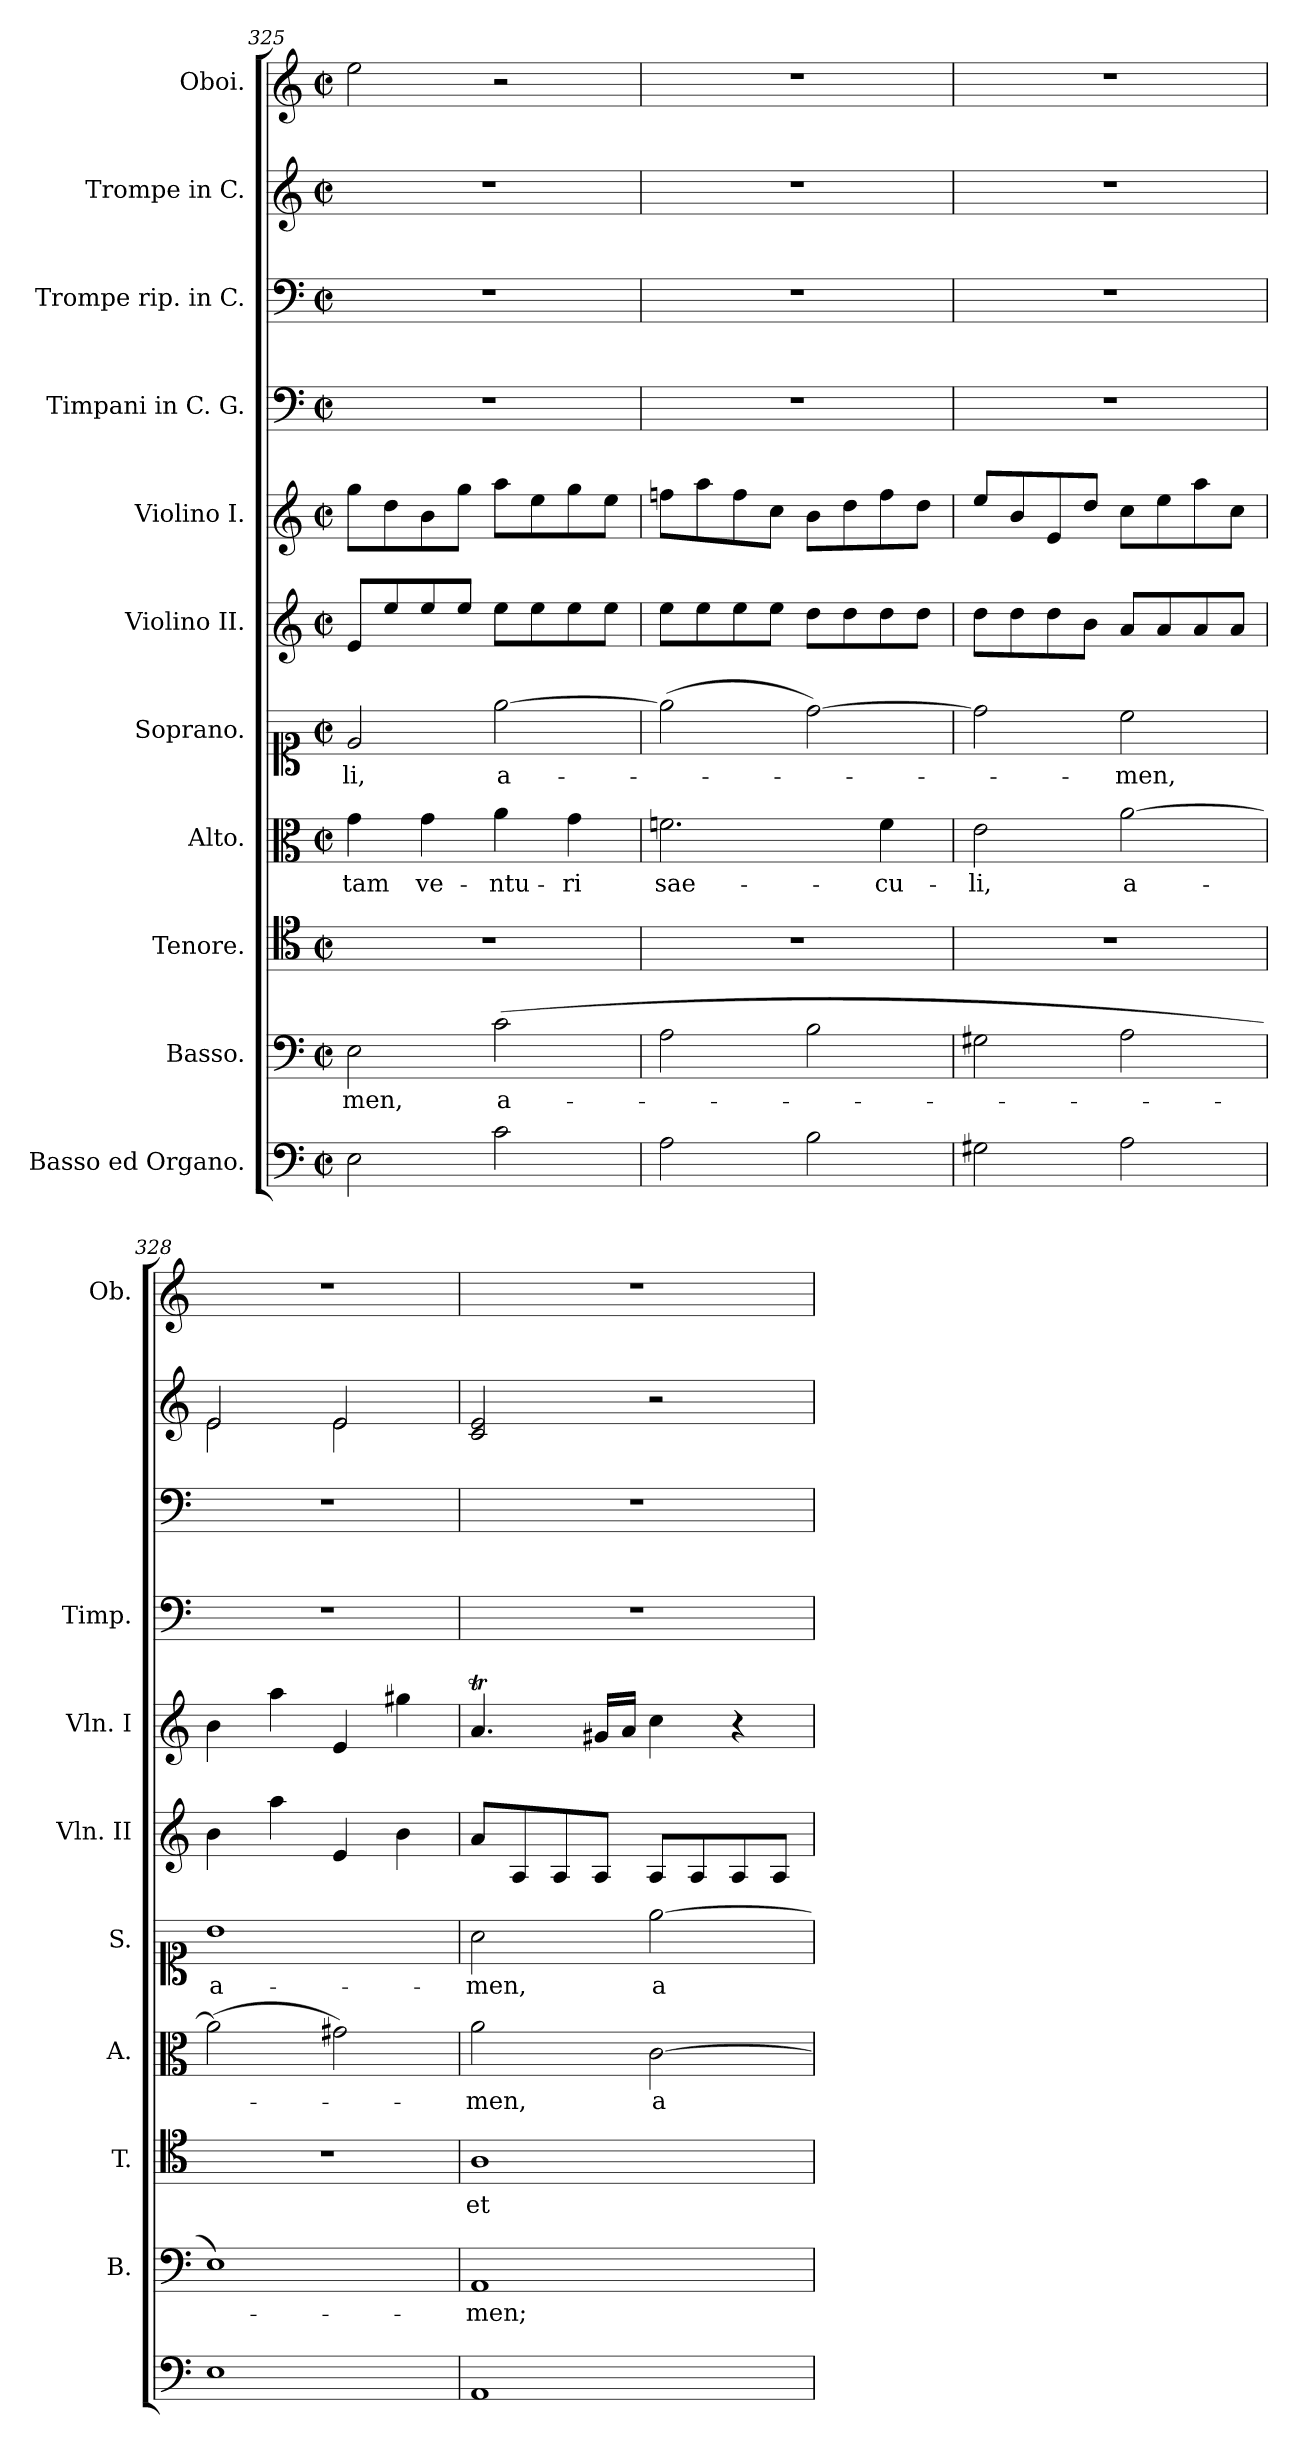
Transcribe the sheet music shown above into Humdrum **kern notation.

**kern	**kern	**text	**kern	**text	**kern	**text	**kern	**text	**kern	**kern	**kern	**kern	**kern	**kern
*part11	*part10	*part10	*part9	*part9	*part8	*part8	*part7	*part7	*part6	*part5	*part4	*part3	*part2	*part1
*staff11	*staff10	*staff10	*staff9	*staff9	*staff8	*staff8	*staff7	*staff7	*staff6	*staff5	*staff4	*staff3	*staff2	*staff1
*I"Basso ed  Organo.	*I"Basso.	*	*I"Tenore.	*	*I"Alto.	*	*I"Soprano.	*	*I"Violino II.	*I"Violino I.	*I"Timpani in C. G.	*I"Trompe rip. in C.	*I"Trompe in C.	*I"Oboi.
*	*I'B.	*	*I'T.	*	*I'A.	*	*I'S.	*	*I'Vln. II	*I'Vln. I	*I'Timp.	*	*	*I'Ob.
*clefF4	*clefF4	*	*clefC4	*	*clefC3	*	*clefC1	*	*clefG2	*clefG2	*clefF4	*clefF4	*clefG2	*clefG2
*k[]	*k[]	*	*k[]	*	*k[]	*	*k[]	*	*k[]	*k[]	*k[]	*k[]	*k[]	*k[]
*M2/2	*M2/2	*	*M2/2	*	*M2/2	*	*M2/2	*	*M2/2	*M2/2	*M2/2	*M2/2	*M2/2	*M2/2
*met(c|)	*met(c|)	*	*met(c|)	*	*met(c|)	*	*met(c|)	*	*met(c|)	*met(c|)	*met(c|)	*met(c|)	*met(c|)	*met(c|)
=325	=325	=325	=325	=325	=325	=325	=325	=325	=325	=325	=325	=325	=325	=325
!	!	!LO:LY:b	!	!	!	!LO:LY:b	!	!LO:LY:b	!	!	!	!	!	!
2E\	2E\	-men,	1r	.	4g\	-tam	2e/	-li,	8e/L	8gg\L	1r	1r	1r	2ee\
.	.	.	.	.	.	.	.	.	8ee/	8dd\	.	.	.	.
!	!	!	!	!	!	!LO:LY:b	!	!	!	!	!	!	!	!
.	.	.	.	.	4g\	ve-	.	.	8ee/	8b\	.	.	.	.
.	.	.	.	.	.	.	.	.	8ee/J	8gg\J	.	.	.	.
!	!	!LO:LY:b	!	!	!	!LO:LY:b	!	!LO:LY:b	!	!	!	!	!	!
2c\	(>2c\	a-	.	.	4a\	-ntu-	[2ee\	a-	8ee\L	8aa\L	.	.	.	2r
.	.	.	.	.	.	.	.	.	8ee\	8ee\	.	.	.	.
!	!	!	!	!	!	!LO:LY:b	!	!	!	!	!	!	!	!
.	.	.	.	.	4g\	-ri	.	.	8ee\	8gg\	.	.	.	.
.	.	.	.	.	.	.	.	.	8ee\J	8ee\J	.	.	.	.
=326	=326	=326	=326	=326	=326	=326	=326	=326	=326	=326	=326	=326	=326	=326
!	!	!	!	!	!	!LO:LY:b	!	!	!	!	!	!	!	!
2A\	2A\	.	1r	.	2.fn\	sae-	(>2ee\]	.	8ee\L	8ffn\L	1r	1r	1r	1r
.	.	.	.	.	.	.	.	.	8ee\	8aa\	.	.	.	.
.	.	.	.	.	.	.	.	.	8ee\	8ff\	.	.	.	.
.	.	.	.	.	.	.	.	.	8ee\J	8cc\J	.	.	.	.
2B\	2B\	.	.	.	.	.	[2dd\)	.	8dd\L	8b\L	.	.	.	.
.	.	.	.	.	.	.	.	.	8dd\	8dd\	.	.	.	.
!	!	!	!	!	!	!LO:LY:b	!	!	!	!	!	!	!	!
.	.	.	.	.	4f\	-cu-	.	.	8dd\	8ff\	.	.	.	.
.	.	.	.	.	.	.	.	.	8dd\J	8dd\J	.	.	.	.
=327	=327	=327	=327	=327	=327	=327	=327	=327	=327	=327	=327	=327	=327	=327
!	!	!	!	!	!	!LO:LY:b	!	!	!	!	!	!	!	!
2G#X\	2G#X\	.	1r	.	2e\	-li,	2dd\]	.	8dd\L	8ee/L	1r	1r	1r	1r
.	.	.	.	.	.	.	.	.	8dd\	8b/	.	.	.	.
.	.	.	.	.	.	.	.	.	8dd\	8e/	.	.	.	.
.	.	.	.	.	.	.	.	.	8b\J	8dd/J	.	.	.	.
!	!	!	!	!	!	!LO:LY:b	!	!LO:LY:b	!	!	!	!	!	!
2A\	2A\	.	.	.	[2a\	a-	2cc\	-men,	8a/L	8cc\L	.	.	.	.
.	.	.	.	.	.	.	.	.	8a/	8ee\	.	.	.	.
.	.	.	.	.	.	.	.	.	8a/	8aa\	.	.	.	.
.	.	.	.	.	.	.	.	.	8a/J	8cc\J	.	.	.	.
=328	=328	=328	=328	=328	=328	=328	=328	=328	=328	=328	=328	=328	=328	=328
!	!	!	!	!	!	!	!	!LO:LY:b	!	!	!	!	!	!
*	*	*	*	*	*	*	*	*	*	*	*	*	*^	*
1E	1E)	.	1r	.	(>2a\]	.	1b	a-	4b\	4b\	1r	1r	2e/	2e\	1r
.	.	.	.	.	.	.	.	.	4aa\	4aa\	.	.	.	.	.
.	.	.	.	.	2g#X\)	.	.	.	4e/	4e/	.	.	2e/	2e\	.
.	.	.	.	.	.	.	.	.	4b\	4gg#X\	.	.	.	.	.
*	*	*	*	*	*	*	*	*	*	*	*	*	*v	*v	*
=329	=329	=329	=329	=329	=329	=329	=329	=329	=329	=329	=329	=329	=329	=329
!	!	!LO:LY:b	!	!LO:LY:b	!	!LO:LY:b	!	!LO:LY:b	!	!	!	!	!	!
1AA	1AA	-men;	1A	et	2a\	-men,	2a\	-men,	8a/L	4.aT/	1r	1r	2c/ 2e/	1r
.	.	.	.	.	.	.	.	.	8A/	.	.	.	.	.
.	.	.	.	.	.	.	.	.	8A/	.	.	.	.	.
.	.	.	.	.	.	.	.	.	8A/J	16g#X/LL	.	.	.	.
.	.	.	.	.	.	.	.	.	.	16a/JJ	.	.	.	.
!	!	!	!	!	!	!LO:LY:b	!	!LO:LY:b	!	!	!	!	!	!
.	.	.	.	.	[2c\	a-	[2ee\	a-	8A/L	4cc\	.	.	2r	.
.	.	.	.	.	.	.	.	.	8A/	.	.	.	.	.
.	.	.	.	.	.	.	.	.	8A/	4r	.	.	.	.
.	.	.	.	.	.	.	.	.	8A/J	.	.	.	.	.
=	=	=	=	=	=	=	=	=	=	=	=	=	=	=
*-	*-	*-	*-	*-	*-	*-	*-	*-	*-	*-	*-	*-	*-	*-
